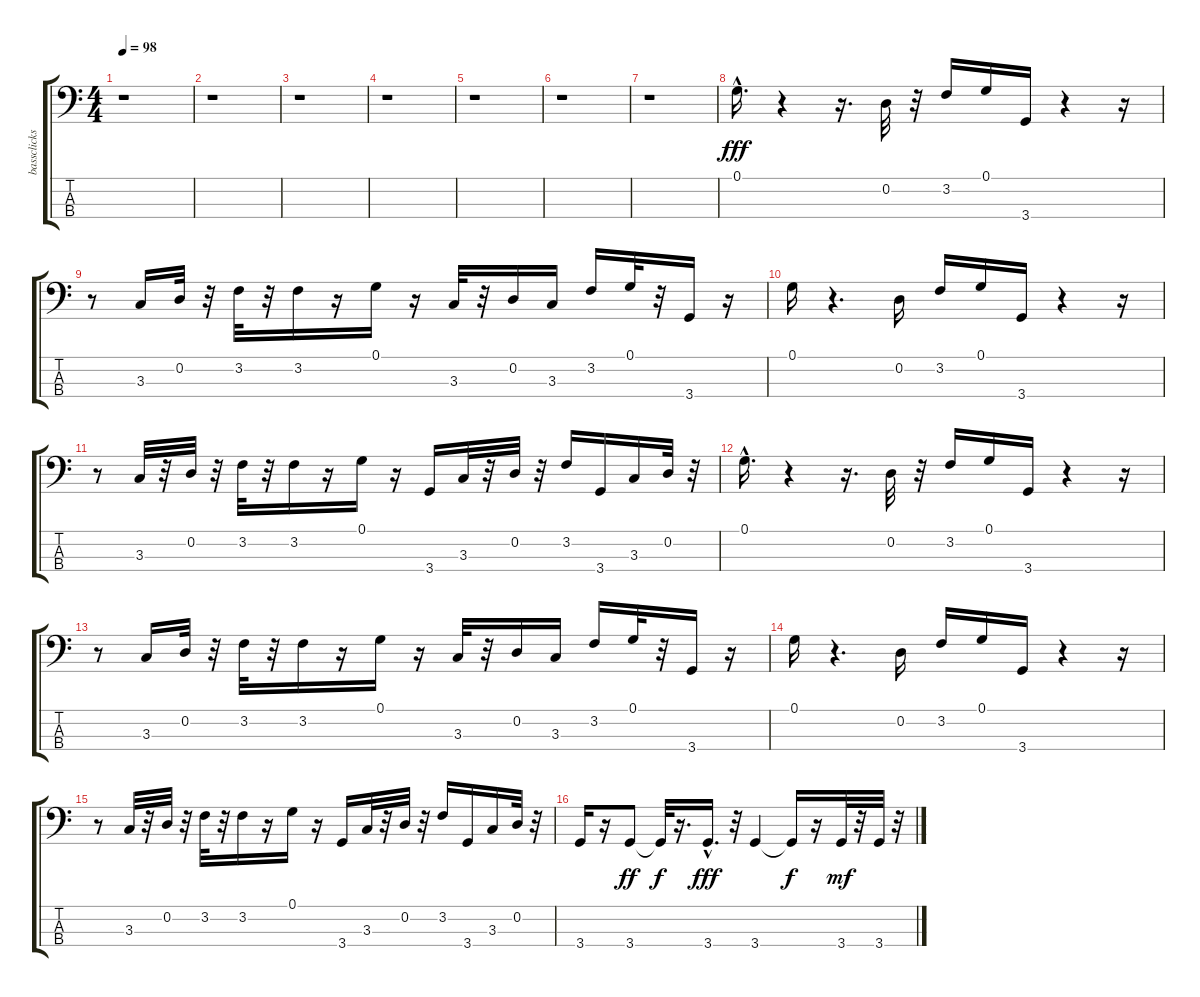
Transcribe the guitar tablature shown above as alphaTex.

\track ("bassclicks" "bassclicks") {instrument synthbass2}
\staff {score tabs}
\tuning (G2 D2 A1 E1) {hide}
\ts (4 4)
\tempo 98
\clef f4
\ks c
r.1{dy fff} |
r.1 |
r.1 |
r.1 |
r.1 |
r.1 |
r.1 |
0.1{hac}.16{d} r.4 r.16{d} 0.2.32 r.32 3.2.16 0.1.16 3.4.16 r.4 r.16 |
r.8 3.3.16 0.2.32 r.32 3.2.32 r.32 3.2.16 r.16 0.1.16 r.16 3.3.32 r.32 0.2.16 3.3.16 3.2.16 0.1.32 r.32 3.4.16 r.16 |
0.1.16 r.4{d} 0.2.16 3.2.16 0.1.16 3.4.16 r.4 r.16 |
r.8 3.3.32 r.32 0.2.32 r.32 3.2.32 r.32 3.2.16 r.16 0.1.16 r.16 3.4.16 3.3.32 r.32 0.2.32 r.32 3.2.16 3.4.16 3.3.16 0.2.32 r.32 |
0.1{hac}.16{d} r.4 r.16{d} 0.2.32 r.32 3.2.16 0.1.16 3.4.16 r.4 r.16 |
r.8 3.3.16 0.2.32 r.32 3.2.32 r.32 3.2.16 r.16 0.1.16 r.16 3.3.32 r.32 0.2.16 3.3.16 3.2.16 0.1.32 r.32 3.4.16 r.16 |
0.1.16 r.4{d} 0.2.16 3.2.16 0.1.16 3.4.16 r.4 r.16 |
r.8 3.3.32 r.32 0.2.32 r.32 3.2.32 r.32 3.2.16 r.16 0.1.16 r.16 3.4.16 3.3.32 r.32 0.2.32 r.32 3.2.16 3.4.16 3.3.16 0.2.32 r.32 |
3.4.16 r.16 3.4.8{dy ff} 3.4{t}.32{dy f} r.16{d} 3.4{hac}.16{d dy fff} r.32 3.4.4 3.4{t}.16{dy f} r.16 3.4.32{dy mf} r.32 3.4.32 r.32
